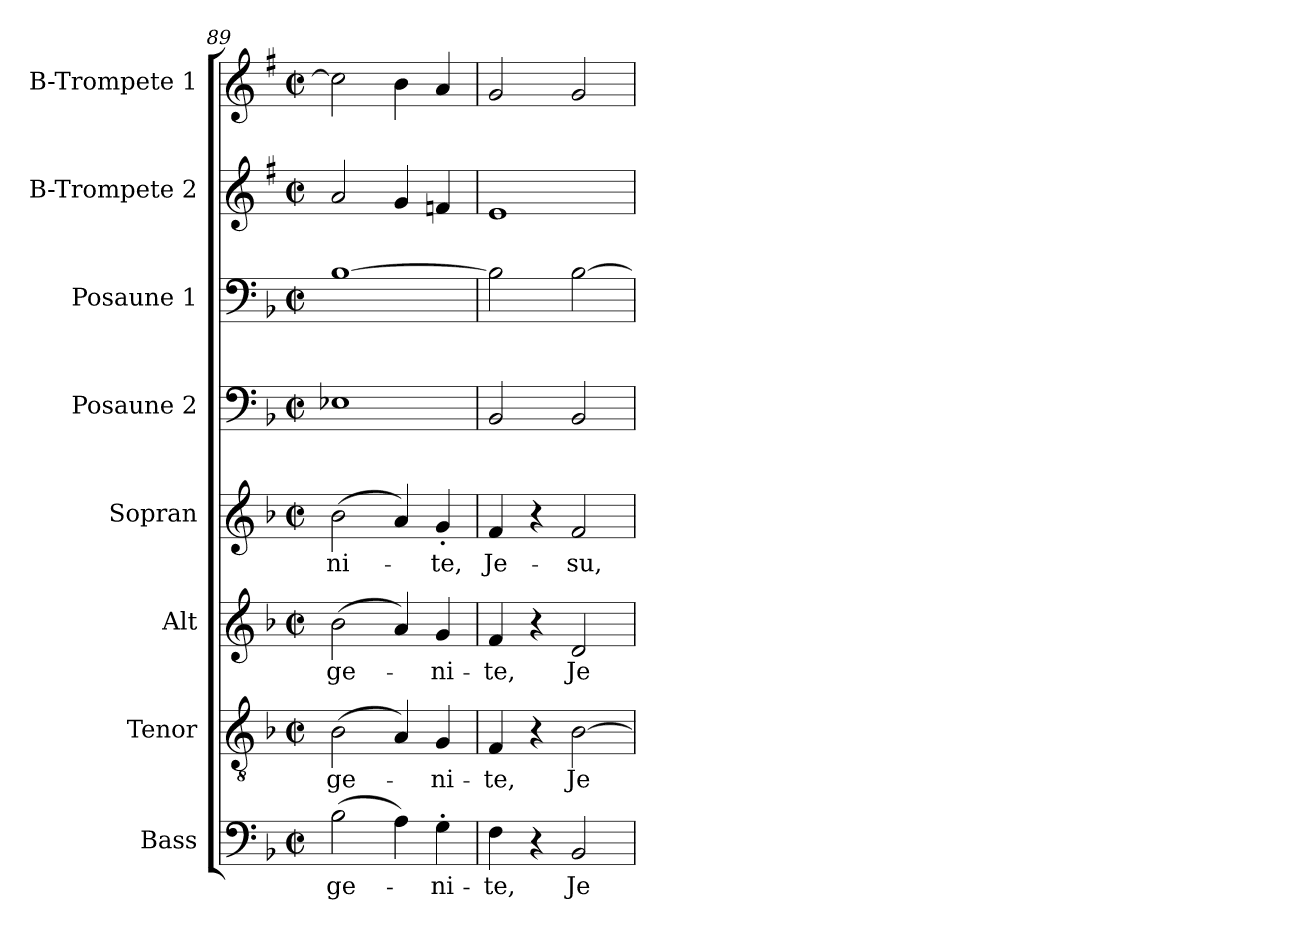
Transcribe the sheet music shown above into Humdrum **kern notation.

**kern	**text	**kern	**text	**kern	**text	**kern	**text	**kern	**kern	**kern	**kern
*part8	*part8	*part7	*part7	*part6	*part6	*part5	*part5	*part4	*part3	*part2	*part1
*staff8	*staff8	*staff7	*staff7	*staff6	*staff6	*staff5	*staff5	*staff4	*staff3	*staff2	*staff1
*I"Bass	*	*I"Tenor	*	*I"Alt	*	*I"Sopran	*	*I"Posaune 2	*I"Posaune 1	*I"B-Trompete 2	*I"B-Trompete 1
*I'B.	*	*I'T.	*	*I'A.	*	*I'S.	*	*I'Pos. 2	*I'Pos. 1	*I'B Trp. 2	*I'B Trp. 1
*clefF4	*	*clefGv2	*	*clefG2	*	*clefG2	*	*clefF4	*clefF4	*clefG2	*clefG2
*	*	*	*	*	*	*	*	*	*	*ITrd1c2	*ITrd1c2
*k[b-]	*	*k[b-]	*	*k[b-]	*	*k[b-]	*	*k[b-]	*k[b-]	*k[b-]	*k[b-]
*F:	*	*F:	*	*F:	*	*F:	*	*F:	*F:	*F:	*F:
*M2/2	*	*M2/2	*	*M2/2	*	*M2/2	*	*M2/2	*M2/2	*M2/2	*M2/2
*met(c|)	*	*met(c|)	*	*met(c|)	*	*met(c|)	*	*met(c|)	*met(c|)	*met(c|)	*met(c|)
=89	=89	=89	=89	=89	=89	=89	=89	=89	=89	=89	=89
!	!LO:LY:b	!	!LO:LY:b	!	!LO:LY:b	!	!LO:LY:b	!	!	!	!
(>2B-\	-ge-	(>2B-\	-ge-	(>2b-\	-ge-	(>2b-\	-ni-	1E-X	[1B-	2g/	2b-\]
4A\)	.	4A/)	.	4a/)	.	4a/)	.	.	.	4f/	4a\
!	!LO:LY:b	!	!LO:LY:b	!	!LO:LY:b	!	!LO:LY:b	!	!	!	!
4G'>\	-ni-	4G/	-ni-	4g/	-ni-	4g'</	-te,	.	.	4e-X/	4g/
=90	=90	=90	=90	=90	=90	=90	=90	=90	=90	=90	=90
!	!LO:LY:b	!	!LO:LY:b	!	!LO:LY:b	!	!LO:LY:b	!	!	!	!
4F\	-te,	4F/	-te,	4f/	-te,	4f/	Je-	2BB-/	2B-\]	1d	2f/
4r	.	4r	.	4r	.	4r	.	.	.	.	.
!	!LO:LY:b	!	!LO:LY:b	!	!LO:LY:b	!	!LO:LY:b	!	!	!	!
2BB-/	Je-	[2B-\	Je-	2d/	Je-	2f/	-su,	2BB-/	[2B-\	.	2f/
=	=	=	=	=	=	=	=	=	=	=	=
*-	*-	*-	*-	*-	*-	*-	*-	*-	*-	*-	*-
